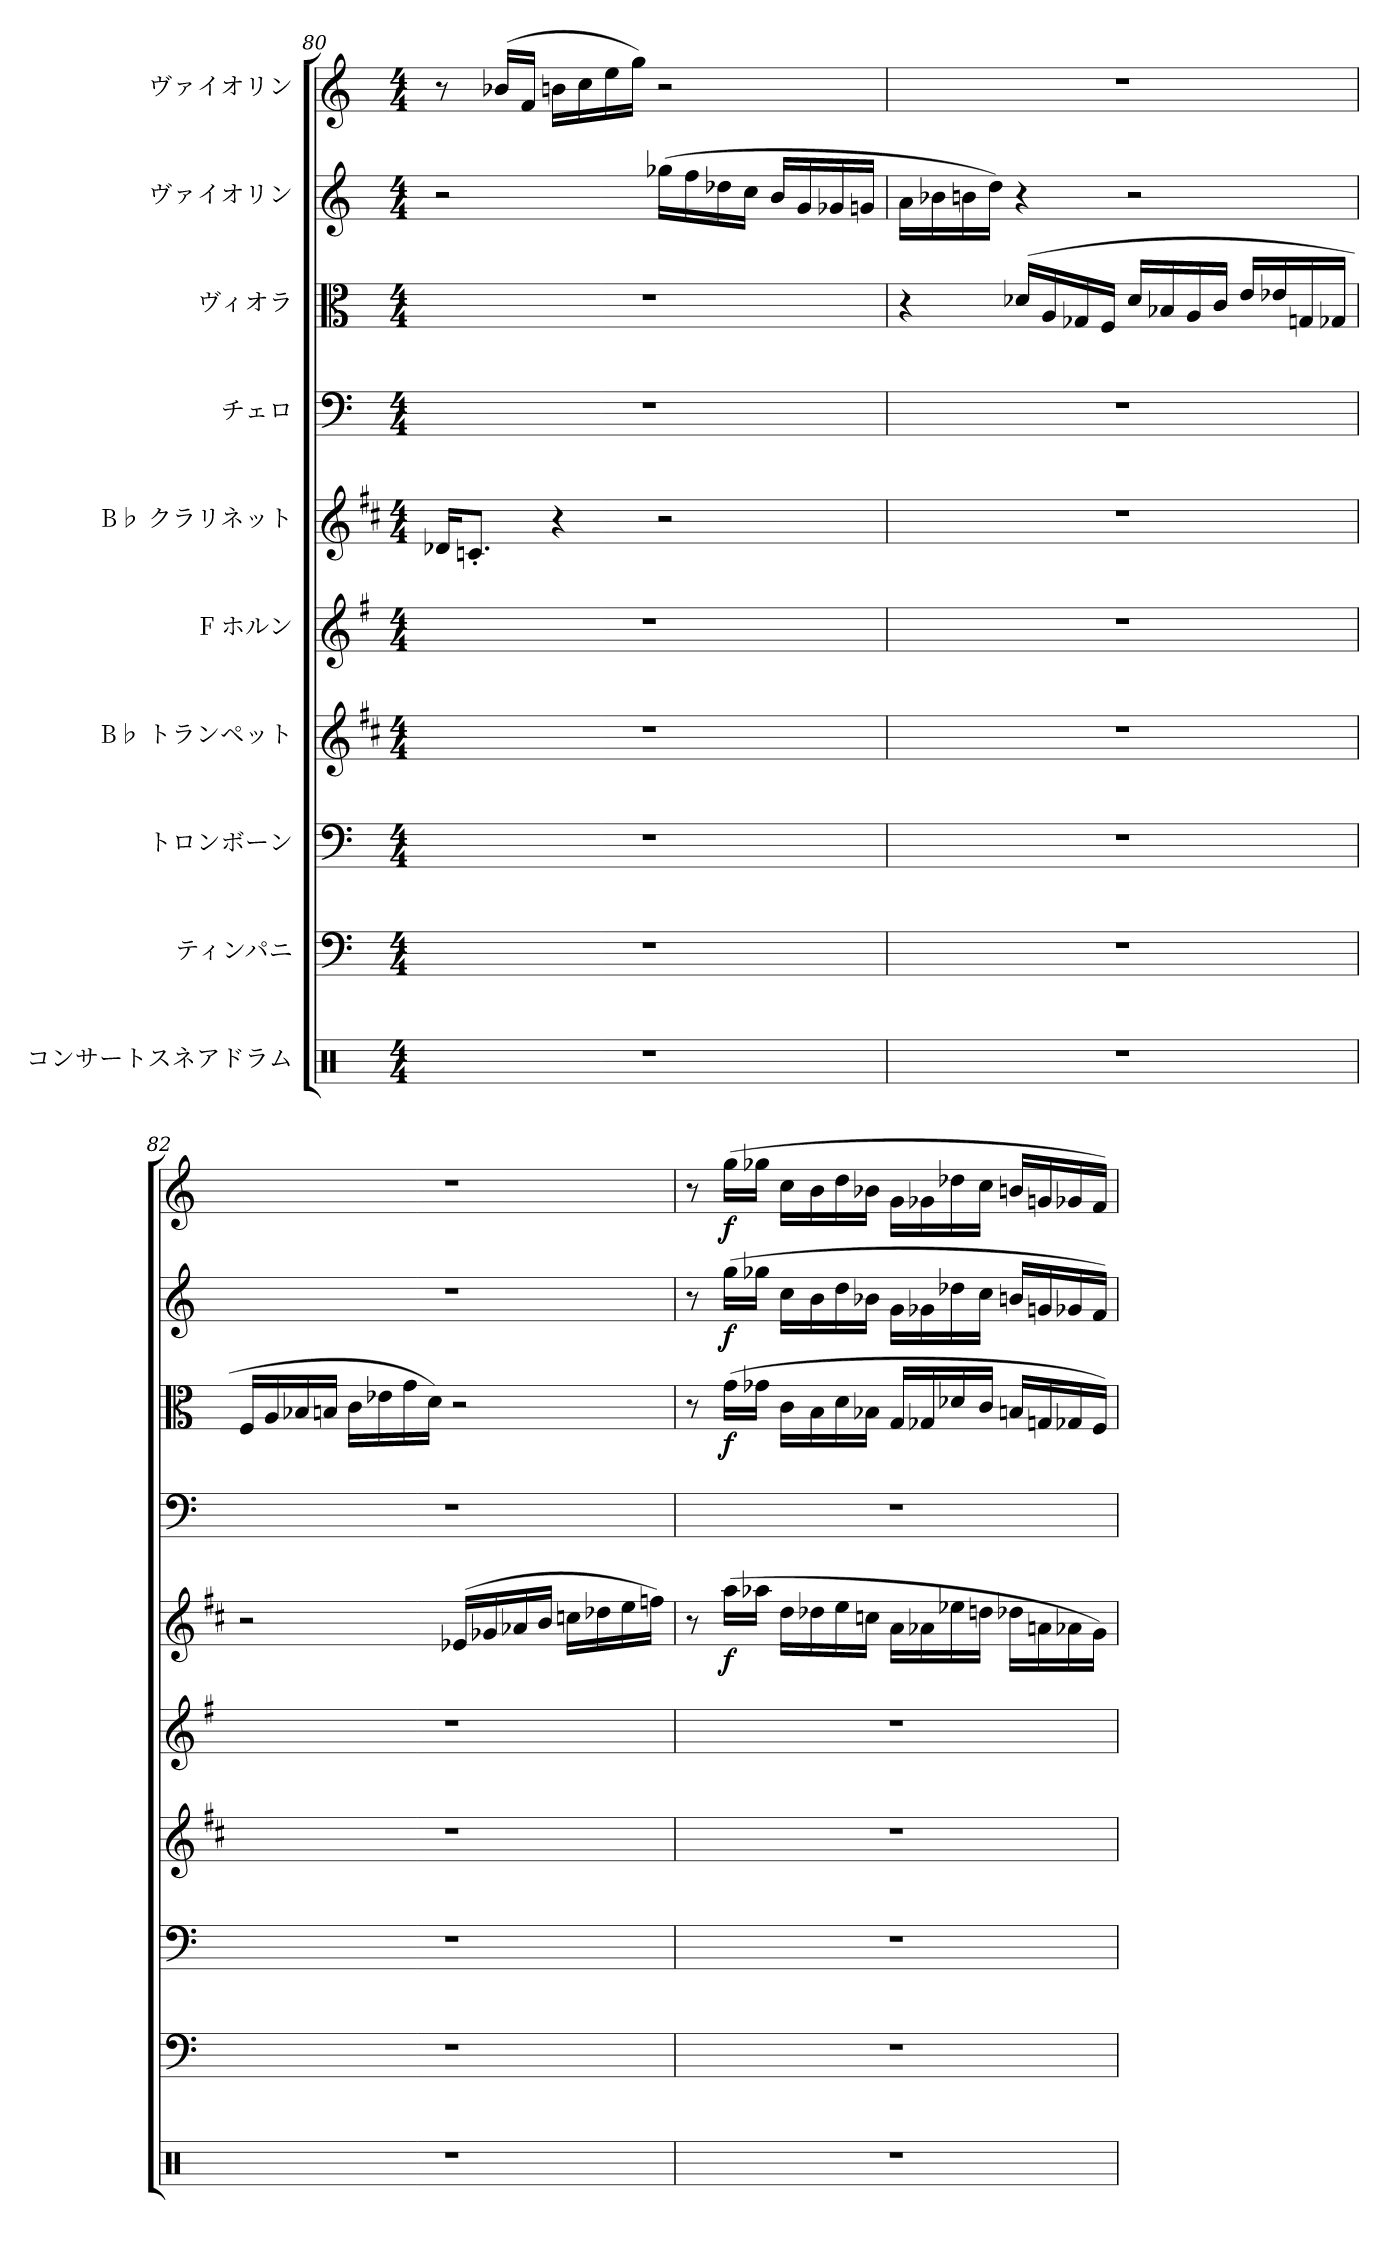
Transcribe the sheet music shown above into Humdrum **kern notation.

**kern	**kern	**kern	**kern	**kern	**kern	**dynam	**kern	**kern	**dynam	**kern	**dynam	**kern	**dynam
*part10	*part9	*part8	*part7	*part6	*part5	*part5	*part4	*part3	*part3	*part2	*part2	*part1	*part1
*staff10	*staff9	*staff8	*staff7	*staff6	*staff5	*staff5	*staff4	*staff3	*staff3	*staff2	*staff2	*staff1	*staff1
*I"コンサートスネアドラム	*I"ティンパニ	*I"トロンボーン	*I"B♭ トランペット	*I"F ホルン	*I"B♭ クラリネット	*	*I"チェロ	*I"ヴィオラ	*	*I"ヴァイオリン	*	*I"ヴァイオリン	*
!!LO:PB:g=z
*clefX	*clefF4	*clefF4	*clefG2	*clefG2	*clefG2	*	*clefF4	*clefC3	*	*clefG2	*	*clefG2	*
*	*	*	*ITrd1c2	*ITrd4c7	*ITrd1c2	*	*	*	*	*	*	*	*
*k[]	*k[]	*k[]	*k[]	*k[]	*k[]	*	*k[]	*k[]	*	*k[]	*	*k[]	*
*M4/4	*M4/4	*M4/4	*M4/4	*M4/4	*M4/4	*	*M4/4	*M4/4	*	*M4/4	*	*M4/4	*
=80	=80	=80	=80	=80	=80	=80	=80	=80	=80	=80	=80	=80	=80
1r	1r	1r	1r	1r	16c-X/KL	.	1r	1r	.	2r	.	8r	.
.	.	.	.	.	8.B-X'/J	.	.	.	.	.	.	.	.
.	.	.	.	.	.	.	.	.	.	.	.	(>16b-X/LL	.
.	.	.	.	.	.	.	.	.	.	.	.	16f/JJ	.
.	.	.	.	.	4r	.	.	.	.	.	.	16bn\LL	.
.	.	.	.	.	.	.	.	.	.	.	.	16cc\	.
.	.	.	.	.	.	.	.	.	.	.	.	16ee\	.
.	.	.	.	.	.	.	.	.	.	.	.	16gg\JJ)	.
.	.	.	.	.	2r	.	.	.	.	(>16gg-X\LL	.	2r	.
.	.	.	.	.	.	.	.	.	.	16ff\	.	.	.
.	.	.	.	.	.	.	.	.	.	16dd-X\	.	.	.
.	.	.	.	.	.	.	.	.	.	16cc\JJ	.	.	.
.	.	.	.	.	.	.	.	.	.	16b/LL	.	.	.
.	.	.	.	.	.	.	.	.	.	16g/	.	.	.
.	.	.	.	.	.	.	.	.	.	16g-X/	.	.	.
.	.	.	.	.	.	.	.	.	.	16gn/JJ	.	.	.
=81	=81	=81	=81	=81	=81	=81	=81	=81	=81	=81	=81	=81	=81
1r	1r	1r	1r	1r	1r	.	1r	4r	.	16a\LL	.	1r	.
.	.	.	.	.	.	.	.	.	.	16b-X\	.	.	.
.	.	.	.	.	.	.	.	.	.	16bn\	.	.	.
.	.	.	.	.	.	.	.	.	.	16dd\JJ)	.	.	.
.	.	.	.	.	.	.	.	(>16d-X/LL	.	4r	.	.	.
.	.	.	.	.	.	.	.	16A/	.	.	.	.	.
.	.	.	.	.	.	.	.	16G-X/	.	.	.	.	.
.	.	.	.	.	.	.	.	16F/JJ	.	.	.	.	.
.	.	.	.	.	.	.	.	16d-/LL	.	2r	.	.	.
.	.	.	.	.	.	.	.	16B-X/	.	.	.	.	.
.	.	.	.	.	.	.	.	16A/	.	.	.	.	.
.	.	.	.	.	.	.	.	16c/JJ	.	.	.	.	.
.	.	.	.	.	.	.	.	16e/LL	.	.	.	.	.
.	.	.	.	.	.	.	.	16e-X/	.	.	.	.	.
.	.	.	.	.	.	.	.	16Gn/	.	.	.	.	.
.	.	.	.	.	.	.	.	16G-X/JJ	.	.	.	.	.
!!LO:PB:g=z
=82	=82	=82	=82	=82	=82	=82	=82	=82	=82	=82	=82	=82	=82
1r	1r	1r	1r	1r	2r	.	1r	16F/LL	.	1r	.	1r	.
.	.	.	.	.	.	.	.	16A/	.	.	.	.	.
.	.	.	.	.	.	.	.	16B-X/	.	.	.	.	.
.	.	.	.	.	.	.	.	16Bn/JJ	.	.	.	.	.
.	.	.	.	.	.	.	.	16c\LL	.	.	.	.	.
.	.	.	.	.	.	.	.	16e-X\	.	.	.	.	.
.	.	.	.	.	.	.	.	16g\	.	.	.	.	.
.	.	.	.	.	.	.	.	16d\JJ)	.	.	.	.	.
.	.	.	.	.	(>16d-X/LL	.	.	2r	.	.	.	.	.
.	.	.	.	.	16f-X/	.	.	.	.	.	.	.	.
.	.	.	.	.	16g-X/	.	.	.	.	.	.	.	.
.	.	.	.	.	16a/JJ	.	.	.	.	.	.	.	.
.	.	.	.	.	16b-X\LL	.	.	.	.	.	.	.	.
.	.	.	.	.	16cc-X\	.	.	.	.	.	.	.	.
.	.	.	.	.	16dd\	.	.	.	.	.	.	.	.
.	.	.	.	.	16ee-X\JJ)	.	.	.	.	.	.	.	.
=83	=83	=83	=83	=83	=83	=83	=83	=83	=83	=83	=83	=83	=83
1r	1r	1r	1r	1r	8r	.	1r	8r	.	8r	.	8r	.
!	!	!	!	!	!	!LO:DY:b	!	!	!LO:DY:b	!	!LO:DY:b	!	!LO:DY:b
.	.	.	.	.	(>16gg\LL	f	.	(>16g\LL	f	(>16gg\LL	f	(>16gg\LL	f
.	.	.	.	.	16gg-X\JJ	.	.	16g-X\JJ	.	16gg-X\JJ	.	16gg-X\JJ	.
.	.	.	.	.	16cc\LL	.	.	16c\LL	.	16cc\LL	.	16cc\LL	.
.	.	.	.	.	16cc-X\	.	.	16B\	.	16b\	.	16b\	.
.	.	.	.	.	16dd\	.	.	16d\	.	16dd\	.	16dd\	.
.	.	.	.	.	16b-X\JJ	.	.	16B-X\JJ	.	16b-X\JJ	.	16b-X\JJ	.
.	.	.	.	.	16g\LL	.	.	16G/LL	.	16g\LL	.	16g\LL	.
.	.	.	.	.	16g-X\	.	.	16G-X/	.	16g-X\	.	16g-X\	.
.	.	.	.	.	16dd-X\	.	.	16d-X/	.	16dd-X\	.	16dd-X\	.
.	.	.	.	.	16ccn\JJ	.	.	16c/JJ	.	16cc\JJ	.	16cc\JJ	.
.	.	.	.	.	16cc-X\LL	.	.	16Bn/LL	.	16bn/LL	.	16bn/LL	.
.	.	.	.	.	16gn\	.	.	16Gn/	.	16gn/	.	16gn/	.
.	.	.	.	.	16g-X\	.	.	16G-X/	.	16g-X/	.	16g-X/	.
.	.	.	.	.	16f\JJ)	.	.	16F/JJ)	.	16f/JJ)	.	16f/JJ)	.
=	=	=	=	=	=	=	=	=	=	=	=	=	=
*-	*-	*-	*-	*-	*-	*-	*-	*-	*-	*-	*-	*-	*-
